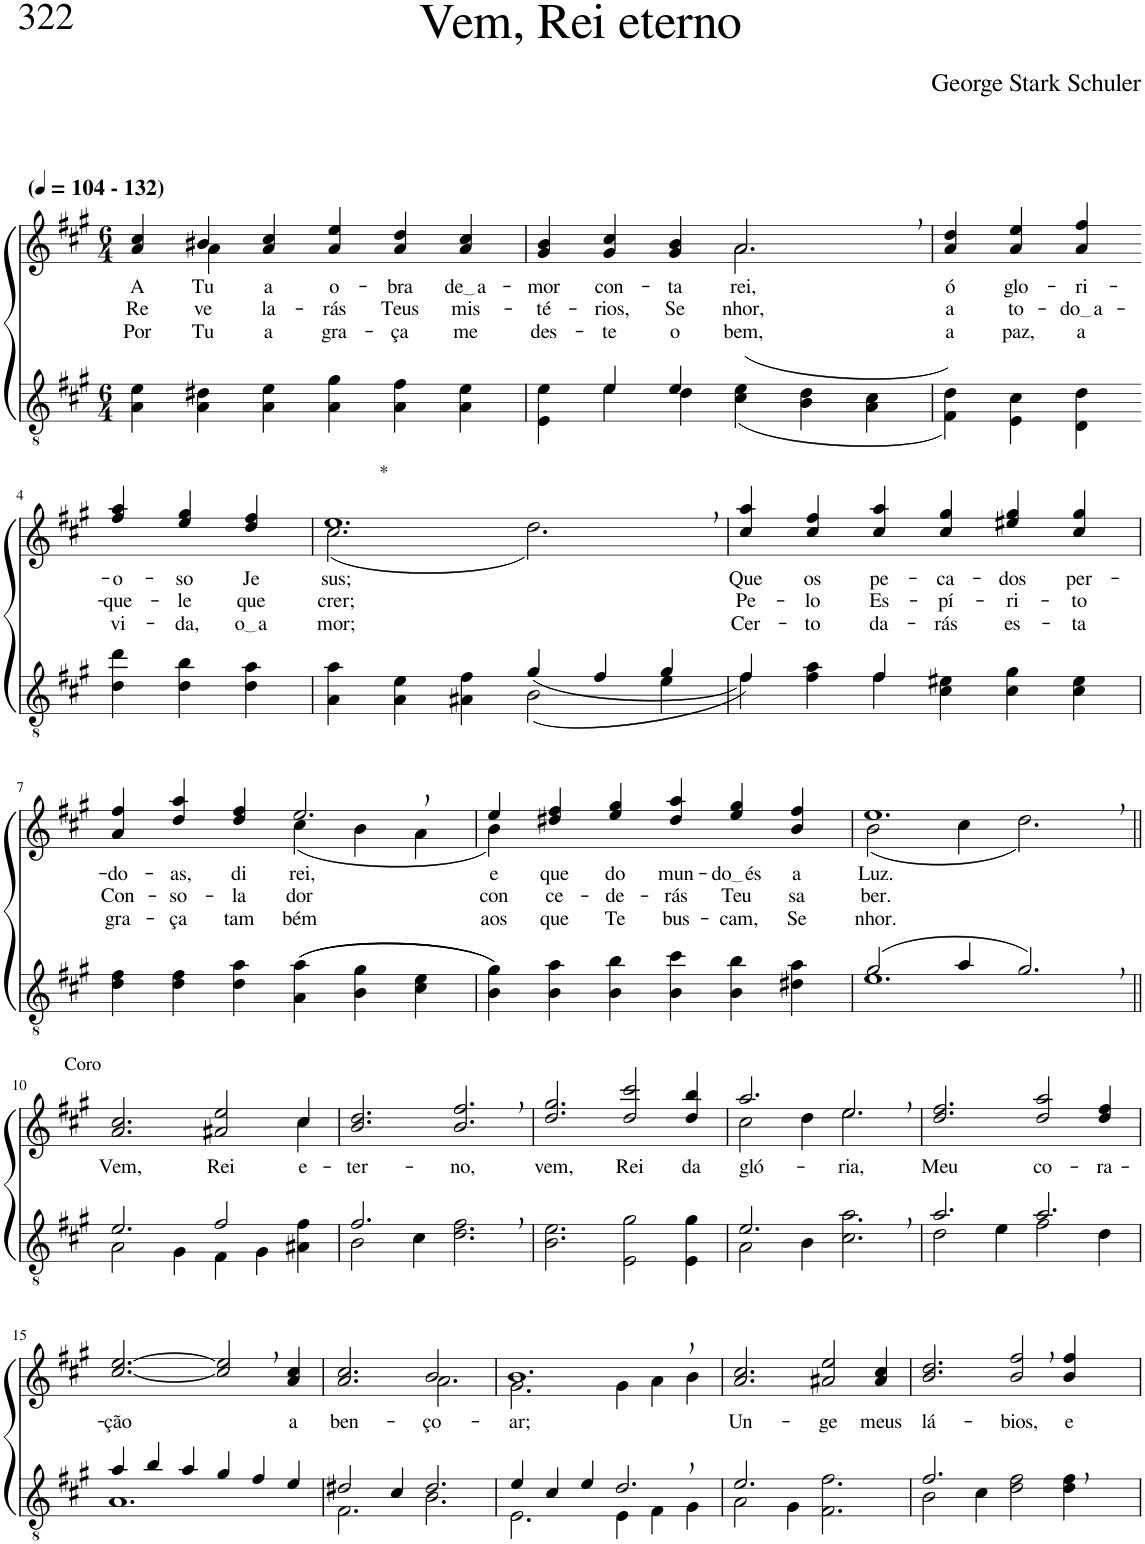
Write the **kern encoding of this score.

**kern	**kern	**text	**text	**text
*part2	*part1	*part1	*part1	*part1
*staff2	*staff1	*staff1	*staff1	*staff1
*I"Parte III e IV	*I"Parte I e II	*	*	*
*clefGv2	*clefG2	*	*	*
*Trd5c9	*Trd5c9	*	*	*
*k[f#c#g#]	*k[f#c#g#]	*	*	*
*M6/4	*M6/4	*	*	*
*MM104	*MM104	*	*	*
=1	=1	=1	=1	=1
!	!LO:TX:a:B:t=(	!	!	!
!	!LO:TX:a:B:t=- 132)	!	!	!
!	!	!LO:LY:b	!LO:LY:b	!LO:LY:b
*	*^	*	*	*
4A\ 4e\	4a/ 4cc#/	4ryy	A	Re-	Por
!	!	!	!LO:LY:b	!LO:LY:b	!LO:LY:b
4A\ 4d#X\	4b#X/	4a\	Tu-	-ve-	Tu-
!	!	!	!LO:LY:b	!LO:LY:b	!LO:LY:b
4A\ 4e\	4a/ 4cc#/	1ryy	-a	-la-	-a
!	!	!	!LO:LY:b	!LO:LY:b	!LO:LY:b
4A\ 4g#\	4a/ 4ee/	.	o-	-rás	gra-
!	!	!	!LO:LY:b	!LO:LY:b	!LO:LY:b
4A\ 4f#\	4a/ 4dd/	.	-bra	Teus	-ça
!	!	!	!LO:LY:b	!LO:LY:b	!LO:LY:b
4A\ 4e\	4a/ 4cc#/	.	de a	mis-	me
=2	=2	=2	=2	=2	=2
*^	*	*	*	*	*
!	!	!	!	!LO:LY:b	!LO:LY:b	!LO:LY:b
4ryy	4E\ 4e\	4g#/ 4b/	2.ryy	-mor	-té-	des-
!	!	!	!	!LO:LY:b	!LO:LY:b	!LO:LY:b
4e/	4e\	4g#/ 4cc#/	.	con-	-rios,	-te
!	!	!	!	!LO:LY:b	!LO:LY:b	!LO:LY:b
4e/	4d\	4g#/ 4b/	.	-ta-	Se-	o
!	!	!	!	!LO:LY:b	!LO:LY:b	!LO:LY:b
2.ryy	((4c#\ 4e\	2.a,/	2.a\	-rei,	-nhor,	bem,
.	4B\ 4d\	.	.	.	.	.
.	4A\ 4c#\	.	.	.	.	.
*	*	*v	*v	*	*	*
=3	=3	=3	=3	=3	=3
!	!	!	!LO:LY:b	!LO:LY:b	!LO:LY:b
*v	*v	*	*	*	*
4F#\ 4d\))	4a/ 4dd/	ó	a	a
!	!	!LO:LY:b	!LO:LY:b	!LO:LY:b
4E\ 4c#\	4a/ 4ee/	glo-	to-	paz,
!	!	!LO:LY:b	!LO:LY:b	!LO:LY:b
4D\ 4d\	4a/ 4ff#/	-ri-	do a	a
!!LO:LB:g=z
=4-	=4-	=4-	=4-	=4-
!	!	!LO:LY:b	!LO:LY:b	!LO:LY:b
4d\ 4dd\	4ff#/ 4aa/	-o-	-que-	vi-
!	!	!LO:LY:b	!LO:LY:b	!LO:LY:b
4d\ 4b\	4ee/ 4gg#/	-so	-le	-da,
!	!	!LO:LY:b	!LO:LY:b	!LO:LY:b
4d\ 4a\	4dd/ 4ff#/	Je-	que	o a
=5	=5	=5	=5	=5
*^	*^	*	*	*
!	!	!LO:TX:a:t=*	!	!	!	!
!	!	!	!	!LO:LY:b	!LO:LY:b	!LO:LY:b
2.ryy	4A\ 4a\	1.ee,	(2.cc#\	-sus;	crer;	mor;
.	4A\ 4e\	.	.	.	.	.
.	4A#X\ 4f#\	.	.	.	.	.
(4g#/	(2B\	.	2.dd\)	.	.	.
4f#/	.	.	.	.	.	.
4g#/	4e\	.	.	.	.	.
*	*	*v	*v	*	*	*
=6	=6	=6	=6	=6	=6
!	!	!	!LO:LY:b	!LO:LY:b	!LO:LY:b
4f#/)	4f#\)	4cc#/ 4aa/	Que	Pe-	Cer-
!	!	!	!LO:LY:b	!LO:LY:b	!LO:LY:b
4ryy	4f#\ 4a\	4cc#/ 4ff#/	os	-lo	-to
!	!	!	!LO:LY:b	!LO:LY:b	!LO:LY:b
4f#/	4f#\	4cc#/ 4aa/	pe-	Es-	da-
!	!	!	!LO:LY:b	!LO:LY:b	!LO:LY:b
2.ryy	4c#\ 4e#X\	4cc#/ 4gg#/	-ca-	-pí-	-rás
!	!	!	!LO:LY:b	!LO:LY:b	!LO:LY:b
.	4c#\ 4g#\	4ee#X/ 4gg#/	-dos	-ri-	es-
!	!	!	!LO:LY:b	!LO:LY:b	!LO:LY:b
.	4c#\ 4e#\	4cc#/ 4gg#/	per-	-to	-ta
!!LO:LB:g=z
=7	=7	=7	=7	=7	=7
!	!	!	!LO:LY:b	!LO:LY:b	!LO:LY:b
*v	*v	*^	*	*	*
4d\ 4f#\	4a/ 4ff#/	2.ryy	-do-	Con-	gra-
!	!	!	!LO:LY:b	!LO:LY:b	!LO:LY:b
4d\ 4f#\	4dd/ 4aa/	.	-as,	-so-	-ça
!	!	!	!LO:LY:b	!LO:LY:b	!LO:LY:b
4d\ 4a\	4dd/ 4ff#/	.	di-	-la-	tam-
!	!	!	!LO:LY:b	!LO:LY:b	!LO:LY:b
((4A\ 4a\	2.ee,/	(4cc#\	-rei,	-dor	-bém
4B\ 4g#\	.	4b\	.	.	.
4c#\ 4e\	.	4a\	.	.	.
=8	=8	=8	=8	=8	=8
!	!	!	!LO:LY:b	!LO:LY:b	!LO:LY:b
4B\ 4g#\))	4ee/	4b\)	e	con-	aos
!	!	!	!LO:LY:b	!LO:LY:b	!LO:LY:b
4B\ 4a\	4dd#X/ 4ff#/	1ryy	que	-ce-	que
!	!	!	!LO:LY:b	!LO:LY:b	!LO:LY:b
4B\ 4b\	4ee/ 4gg#/	.	do	-de-	Te
!	!	!	!LO:LY:b	!LO:LY:b	!LO:LY:b
4B\ 4cc#\	4dd#/ 4aa/	.	mun-	-rás	bus-
!	!	!	!LO:LY:b	!LO:LY:b	!LO:LY:b
4B\ 4b\	4ee/ 4gg#/	.	do és	Teu	-cam,
!	!	!	!LO:LY:b	!LO:LY:b	!LO:LY:b
4d#X\ 4a\	4b/ 4ff#/	4ryy	a	sa-	Se-
=9	=9	=9	=9	=9	=9
*^	*	*	*	*	*
!	!	!	!	!LO:LY:b	!LO:LY:b	!LO:LY:b
(2g#/	1.e	1.ee,	(2b\	Luz.	-ber.	-nhor.
4a/	.	.	4cc#\	.	.	.
2.g#,/)	.	.	2.dd\)	.	.	.
!!LO:LB:g=z	!!
=10||	=10||	=10||	=10||	=10||	=10||	=10||
!	!	!LO:TX:a:t=Coro	!	!	!	!
!	!	!	!	!LO:LY:b	!	!
2.e/	2A\	1ryy	2.a/ 2.cc#/	Vem,	.	.
.	4G#\	.	.	.	.	.
!	!	!	!	!LO:LY:b	!	!
2f#/	4F#\	.	2a#X/ 2ee/	Rei	.	.
.	4G#\	4ryy	.	.	.	.
!	!	!	!	!LO:LY:b	!	!
4ryy	4A#X\ 4f#\	4cc#\	4cc#/	e-	.	.
=11	=11	=11	=11	=11	=11	=11
!	!	!	!	!LO:LY:b	!	!
*	*	*v	*v	*	*	*
2.f#/	2B\	2.b/ 2.dd/	-ter-	.	.
.	4c#\	.	.	.	.
!	!	!	!LO:LY:b	!	!
2.ryy	2.d\ 2.f#\	2.b/, 2.ff#/,	-no,	.	.
=12	=12	=12	=12	=12	=12
!	!	!	!LO:LY:b	!	!
*v	*v	*	*	*	*
2.B\ 2.e\	2.dd/ 2.gg#/	vem,	.	.
!	!	!LO:LY:b	!	!
2E\ 2g#\	2dd/ 2ccc#/	Rei	.	.
!	!	!LO:LY:b	!	!
4E\ 4g#\	4dd/ 4bb/	da	.	.
=13	=13	=13	=13	=13
*^	*^	*	*	*
!	!	!	!	!LO:LY:b	!	!
2.e/	2A\	2.aa/	2cc#\	gló-	.	.
.	4B\	.	4dd\	.	.	.
!	!	!	!	!LO:LY:b	!	!
2.ryy	2.c#\ 2.a\	2.ee,/	2.ee\	-ria,	.	.
=14	=14	=14	=14	=14	=14	=14
!	!	!	!	!LO:LY:b	!	!
*	*	*v	*v	*	*	*
2.a/	2d\	2.dd/ 2.ff#/	Meu	.	.
.	4e\	.	.	.	.
!	!	!	!LO:LY:b	!	!
2.a/	2f#\	2dd/ 2aa/	co-	.	.
!	!	!	!LO:LY:b	!	!
.	4d\	4dd/ 4ff#/	-ra-	.	.
!!LO:LB:g=z
=15	=15	=15	=15	=15	=15
!	!	!	!LO:LY:b	!	!
4a/	1.A	[2.cc#/ [2.ee/	-ção	.	.
4b/	.	.	.	.	.
4a/	.	.	.	.	.
4g#/	.	2cc#/], 2ee/],	.	.	.
4f#/	.	.	.	.	.
!	!	!	!LO:LY:b	!	!
4e/	.	4a/ 4cc#/	a-	.	.
=16	=16	=16	=16	=16	=16
*	*	*^	*	*	*
!	!	!	!	!LO:LY:b	!	!
2d#X/	2.F#\	2.ryy	2.a/ 2.cc#/	-ben-	.	.
4c#/	.	.	.	.	.	.
!	!	!	!	!LO:LY:b	!	!
2.d#/	2.B\	2b/	2.a\	-ço-	.	.
.	.	4ryy	.	.	.	.
=17	=17	=17	=17	=17	=17	=17
!	!	!	!	!LO:LY:b	!	!
4e/	2.E\	1.b,	2.g#\	-ar;	.	.
4c#/	.	.	.	.	.	.
4e/	.	.	.	.	.	.
2.d,/	4E\	.	4g#\	.	.	.
.	4F#\	.	4a\	.	.	.
.	4G#\	.	4b\	.	.	.
=18	=18	=18	=18	=18	=18	=18
!	!	!	!	!LO:LY:b	!	!
*	*	*v	*v	*	*	*
2.e/	2A\	2.a/ 2.cc#/	Un-	.	.
.	4G#\	.	.	.	.
!	!	!	!LO:LY:b	!	!
2.ryy	2.F#\ 2.f#\	2a#X/ 2ee/	-ge	.	.
!	!	!	!LO:LY:b	!	!
.	.	4a#/ 4cc#/	meus	.	.
=19	=19	=19	=19	=19	=19
!	!	!	!LO:LY:b	!	!
2.f#/	2B\	2.b/ 2.dd/	lá-	.	.
.	4c#\	.	.	.	.
!	!	!	!LO:LY:b	!	!
2.ryy	2d\ 2f#\	2b/, 2ff#/,	-bios,	.	.
!	!	!	!LO:LY:b	!	!
.	4d\ 4f#\	4b/ 4ff#/	e	.	.
*v	*v	*	*	*	*
=	=	=	=	=
*-	*-	*-	*-	*-
